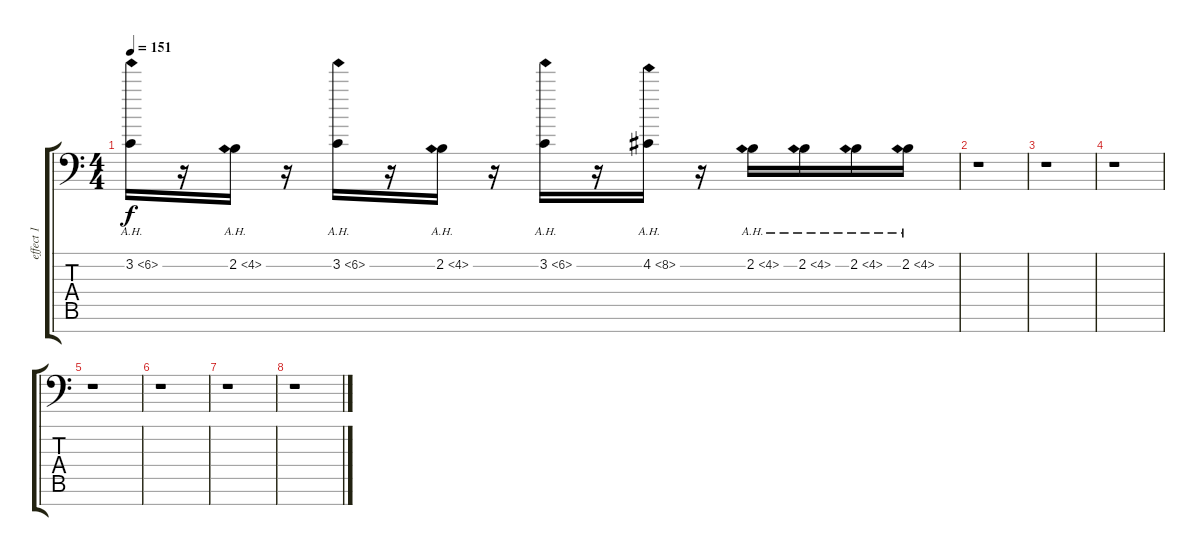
\track ("effect 1" "effect 1") {instrument lead4chiff}
\staff {score tabs}
\tuning (D4 A3 F3 C3 G2 D2 A1) {hide}
\ts (4 4)
\tempo 151
\clef f4
\ks c
3.2{ah 3}.16{dy f} r.16 2.2{ah 2}.16 r.16 3.2{ah 3}.16 r.16 2.2{ah 2}.16 r.16 3.2{ah 3}.16 r.16 4.2{ah 4}.16 r.16 2.2{ah 2}.16 2.2{ah 2}.16 2.2{ah 2}.16 2.2{ah 2}.16 |
r.1 |
r.1 |
r.1 |
r.1 |
r.1 |
r.1 |
r.1
